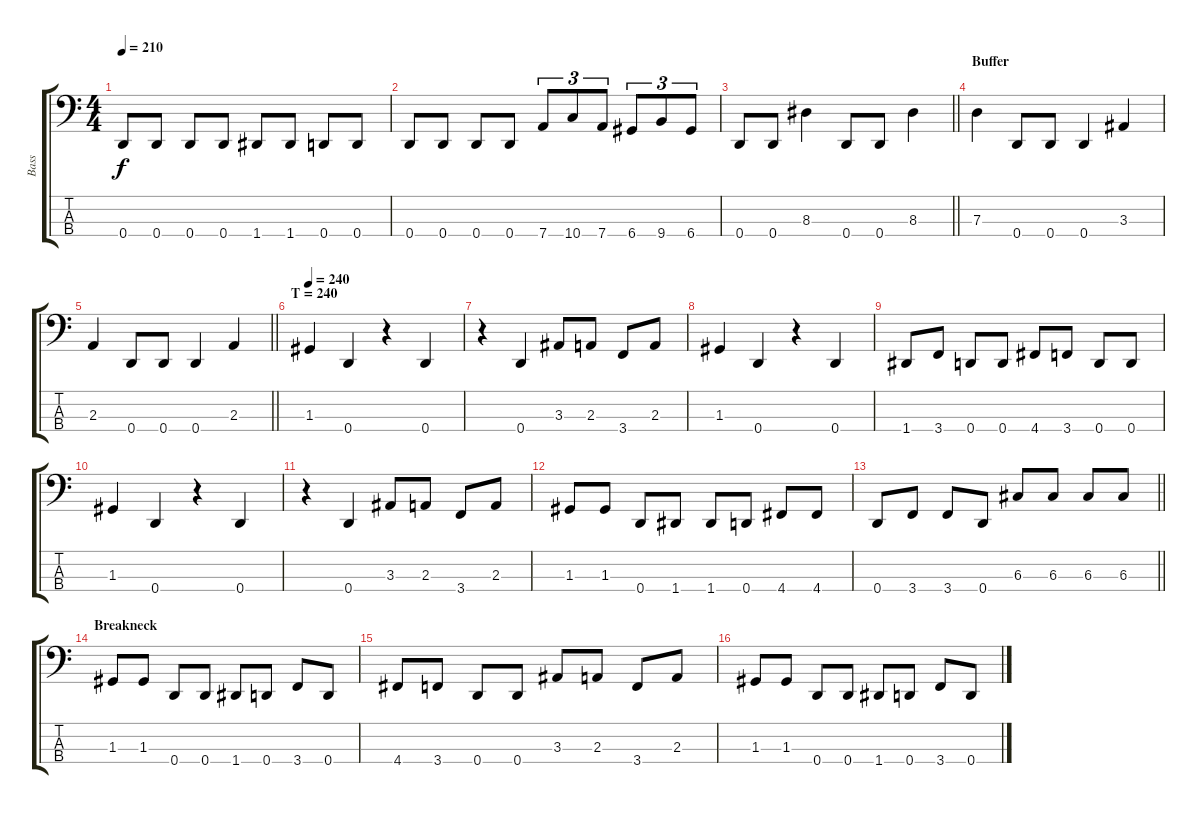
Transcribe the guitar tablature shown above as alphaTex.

\track ("Bass" "Bass") {instrument electricbasspick}
\staff {score tabs}
\tuning (F2 C2 G1 D1) {hide}
\ts (4 4)
\tempo 210
\clef f4
\ks c
0.4.8{dy f} 0.4.8 0.4.8 0.4.8 1.4.8 1.4.8 0.4.8 0.4.8 |
0.4.8 0.4.8 0.4.8 0.4.8 7.4.8{tu (3 2)} 10.4.8{tu (3 2)} 7.4.8{tu (3 2)} 6.4.8{tu (3 2)} 9.4.8{tu (3 2)} 6.4.8{tu (3 2)} |
\barLineRight lightlight
0.4.8 0.4.8 8.3.4 0.4.8 0.4.8 8.3.4 |
\section ("" "Buffer")
7.3.4 0.4.8 0.4.8 0.4.4 3.3.4 |
\barLineRight lightlight
2.3.4 0.4.8 0.4.8 0.4.4 2.3.4 |
\section ("" "T = 240")
\tempo 240
1.3.4 0.4.4 r.4 0.4.4 |
r.4 0.4.4 3.3.8 2.3.8 3.4.8 2.3.8 |
1.3.4 0.4.4 r.4 0.4.4 |
1.4.8 3.4.8 0.4.8 0.4.8 4.4.8 3.4.8 0.4.8 0.4.8 |
1.3.4 0.4.4 r.4 0.4.4 |
r.4 0.4.4 3.3.8 2.3.8 3.4.8 2.3.8 |
1.3.8 1.3.8 0.4.8 1.4.8 1.4.8 0.4.8 4.4.8 4.4.8 |
\barLineRight lightlight
0.4.8 3.4.8 3.4.8 0.4.8 6.3.8 6.3.8 6.3.8 6.3.8 |
\section ("" "Breakneck")
1.3.8 1.3.8 0.4.8 0.4.8 1.4.8 0.4.8 3.4.8 0.4.8 |
4.4.8 3.4.8 0.4.8 0.4.8 3.3.8 2.3.8 3.4.8 2.3.8 |
1.3.8 1.3.8 0.4.8 0.4.8 1.4.8 0.4.8 3.4.8 0.4.8
